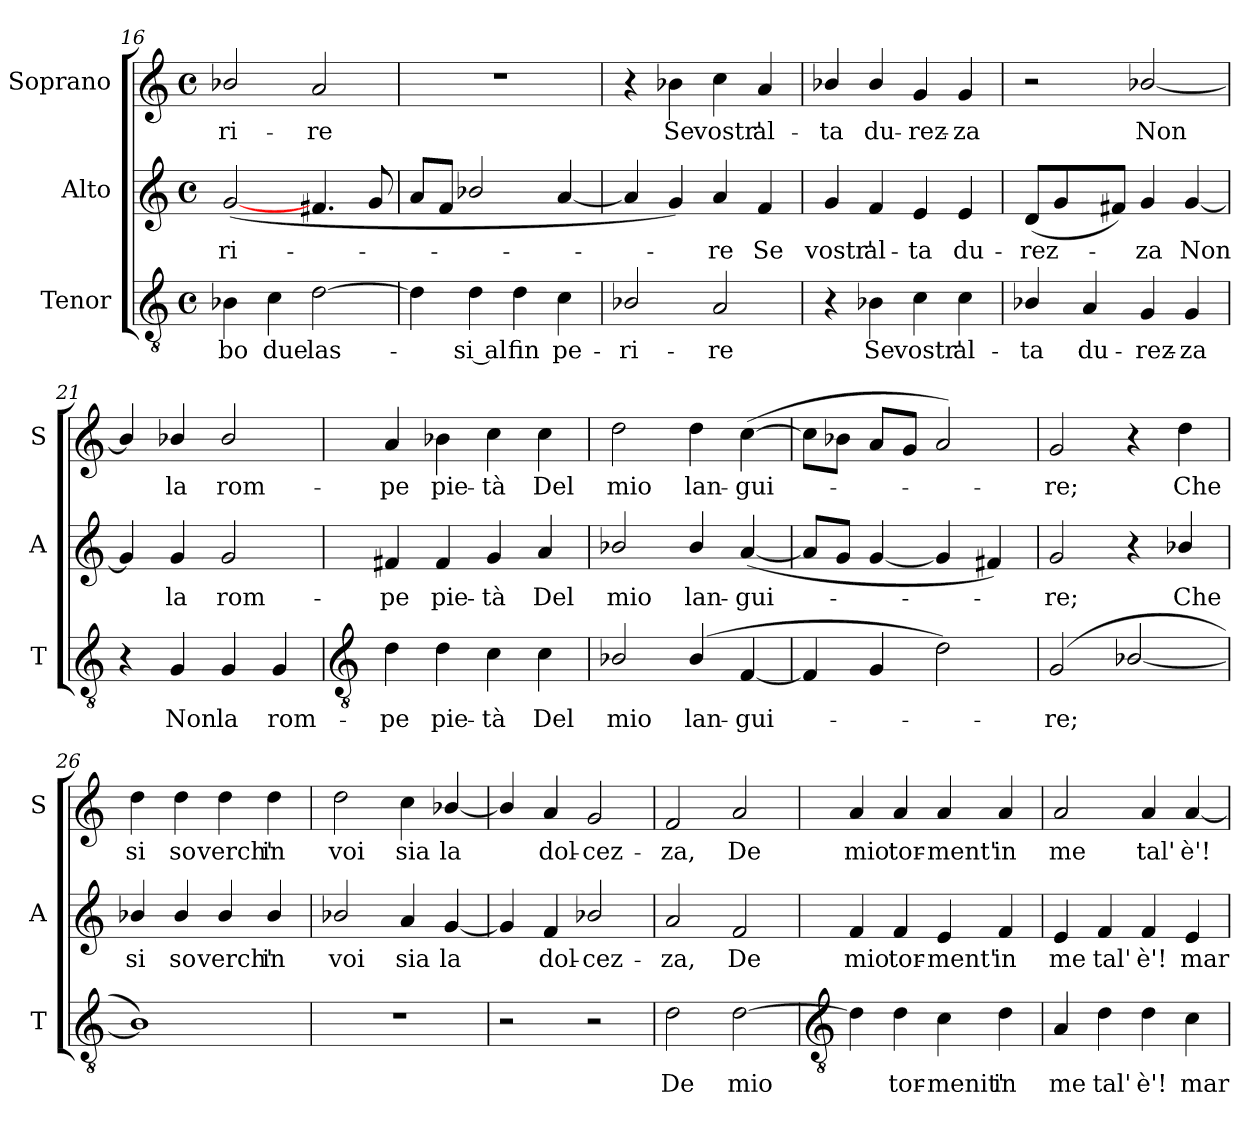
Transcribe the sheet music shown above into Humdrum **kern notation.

**kern	**text	**kern	**text	**kern	**text
*part3	*part3	*part2	*part2	*part1	*part1
*staff3	*staff3	*staff2	*staff2	*staff1	*staff1
*I"Tenor	*	*I"Alto	*	*I"Soprano	*
*I'T	*	*I'A	*	*I'S	*
!!LO:LB:g=z
*clefGv2	*	*clefG2	*	*clefG2	*
*k[]	*	*k[]	*	*k[]	*
*C:	*	*C:	*	*C:	*
*M4/4	*	*M4/4	*	*M4/4	*
*met(c)	*	*met(c)	*	*met(c)	*
=16	=16	=16	=16	=16	=16
!	!LO:LY:b	!	!LO:LY:b	!	!LO:LY:b
4B-X	-bo	(<[2g	-ri-	2b-X/	-ri-
!	!LO:LY:b	!	!	!	!
4c	due	.	.	.	.
!	!LO:LY:b	!	!	!	!LO:LY:b
[2d	las-	4.f#X	.	2a	-re
.	.	8g	.	.	.
=17	=17	=17	=17	=17	=17
4d]	.	8aL	.	1r	.
.	.	8fJ	.	.	.
!	!LO:LY:b	!	!	!	!
4d	si al	2b-X/	.	.	.
!	!LO:LY:b	!	!	!	!
4d	fin	.	.	.	.
!	!LO:LY:b	!	!	!	!
4c	pe-	[4a	.	.	.
=18	=18	=18	=18	=18	=18
!	!LO:LY:b	!	!	!	!
2B-X/	-ri-	4a]	.	4r	.
!	!	!	!	!	!LO:LY:b
.	.	4g)	.	4b-X	Se
!	!LO:LY:b	!	!LO:LY:b	!	!LO:LY:b
2A	-re	4a	re	4cc	vostr'
!	!	!	!LO:LY:b	!	!LO:LY:b
.	.	4f	Se	4a	al-
=19	=19	=19	=19	=19	=19
!	!	!	!LO:LY:b	!	!LO:LY:b
4r	.	4g	vostr'	4b-X/	-ta
!	!LO:LY:b	!	!LO:LY:b	!	!LO:LY:b
4B-X	Se	4f	al-	4b-/	du-
!	!LO:LY:b	!	!LO:LY:b	!	!LO:LY:b
4c	vostr'	4e	-ta	4g	-rez-
!	!LO:LY:b	!	!LO:LY:b	!	!LO:LY:b
4c	al-	4e	du-	4g	-za
=20	=20	=20	=20	=20	=20
!	!LO:LY:b	!	!LO:LY:b	!	!
4B-X/	-ta	(<8dL	-rez-	2r	.
.	.	4g	.	.	.
!	!LO:LY:b	!	!	!	!
4A	du-	.	.	.	.
.	.	8f#XJ)	.	.	.
!	!LO:LY:b	!	!LO:LY:b	!	!LO:LY:b
4G	-rez-	4g	za	[2b-X/	Non
!	!LO:LY:b	!	!LO:LY:b	!	!
4G	-za	[4g	Non	.	.
=21	=21	=21	=21	=21	=21
4r	.	4g]	.	4b-/]	.
!	!LO:LY:b	!	!LO:LY:b	!	!LO:LY:b
4G	Non	4g	la	4b-/	la
!	!LO:LY:b	!	!LO:LY:b	!	!LO:LY:b
4G	la	2g	rom-	2b-/	rom-
!	!LO:LY:b	!	!	!	!
4G	rom-	.	.	.	.
!!LO:LB:g=z
=22	=22	=22	=22	=22	=22
*clefGv2	*	*	*	*	*
!	!LO:LY:b	!	!LO:LY:b	!	!LO:LY:b
4d	-pe	4f#X	-pe	4a	-pe
!	!LO:LY:b	!	!LO:LY:b	!	!LO:LY:b
4d	pie-	4f#	pie-	4b-X	pie-
!	!LO:LY:b	!	!LO:LY:b	!	!LO:LY:b
4c	-tà	4g	-tà	4cc	-tà
!	!LO:LY:b	!	!LO:LY:b	!	!LO:LY:b
4c	Del	4a	Del	4cc	Del
=23	=23	=23	=23	=23	=23
!	!LO:LY:b	!	!LO:LY:b	!	!LO:LY:b
2B-X/	mio	2b-X/	mio	2dd	mio
!	!LO:LY:b	!	!LO:LY:b	!	!LO:LY:b
(>4B-/	lan-	4b-/	lan-	4dd	lan-
!	!LO:LY:b	!	!LO:LY:b	!	!LO:LY:b
[4F	-gui-	(<[4a	-gui-	(<[4cc	-gui-
=24	=24	=24	=24	=24	=24
4F]	.	8aL]	.	8ccL]	.
.	.	8gJ	.	8b-XJ	.
4G	.	[4g	.	8aL	.
.	.	.	.	8gJ	.
2d)	.	4g]	.	2a)	.
.	.	4f#X)	.	.	.
=25	=25	=25	=25	=25	=25
!	!LO:LY:b	!	!LO:LY:b	!	!LO:LY:b
(<2G	re;	2g	re;	2g	re;
[2B-X/	.	4r	.	4r	.
!	!	!	!LO:LY:b	!	!LO:LY:b
.	.	4b-X/	Che	4dd	Che
=26	=26	=26	=26	=26	=26
!	!	!	!LO:LY:b	!	!LO:LY:b
1B-])	.	4b-X/	si	4dd	si
!	!	!	!LO:LY:b	!	!LO:LY:b
.	.	4b-/	so	4dd	so
!	!	!	!LO:LY:b	!	!LO:LY:b
.	.	4b-/	verch'	4dd	verch'
!	!	!	!LO:LY:b	!	!LO:LY:b
.	.	4b-/	in	4dd	in
=27	=27	=27	=27	=27	=27
!	!	!	!LO:LY:b	!	!LO:LY:b
1r	.	2b-X/	voi	2dd	voi
!	!	!	!LO:LY:b	!	!LO:LY:b
.	.	4a	sia	4cc	sia
!	!	!	!LO:LY:b	!	!LO:LY:b
.	.	[4g	la	[4b-X/	la
=28	=28	=28	=28	=28	=28
2r	.	4g]	.	4b-/]	.
!	!	!	!LO:LY:b	!	!LO:LY:b
.	.	4f	dol-	4a	dol-
!	!	!	!LO:LY:b	!	!LO:LY:b
2r	.	2b-X/	-cez-	2g	-cez-
=29	=29	=29	=29	=29	=29
!	!LO:LY:b	!	!LO:LY:b	!	!LO:LY:b
2d	De	2a	-za,	2f	-za,
!	!LO:LY:b	!	!LO:LY:b	!	!LO:LY:b
[2d	mio	2f	De	2a	De
!!LO:LB:g=z
=30	=30	=30	=30	=30	=30
*clefGv2	*	*	*	*	*
!	!	!	!LO:LY:b	!	!LO:LY:b
4d]	.	4f	mio	4a	mio
!	!LO:LY:b	!	!LO:LY:b	!	!LO:LY:b
4d	tor-	4f	tor-	4a	tor-
!	!LO:LY:b	!	!LO:LY:b	!	!LO:LY:b
4c	-menit'	4e	-ment'	4a	-ment'
!	!LO:LY:b	!	!LO:LY:b	!	!LO:LY:b
4d	in	4f	in	4a	in
=31	=31	=31	=31	=31	=31
!	!LO:LY:b	!	!LO:LY:b	!	!LO:LY:b
4A	me	4e	me	2a	me
!	!LO:LY:b	!	!LO:LY:b	!	!
4d	tal'	4f	tal'	.	.
!	!LO:LY:b	!	!LO:LY:b	!	!LO:LY:b
4d	è'!	4f	è'!	4a	tal'
!	!LO:LY:b	!	!LO:LY:b	!	!LO:LY:b
4c	mar-	4e	mar-	[4a	è'!
=	=	=	=	=	=
*-	*-	*-	*-	*-	*-
